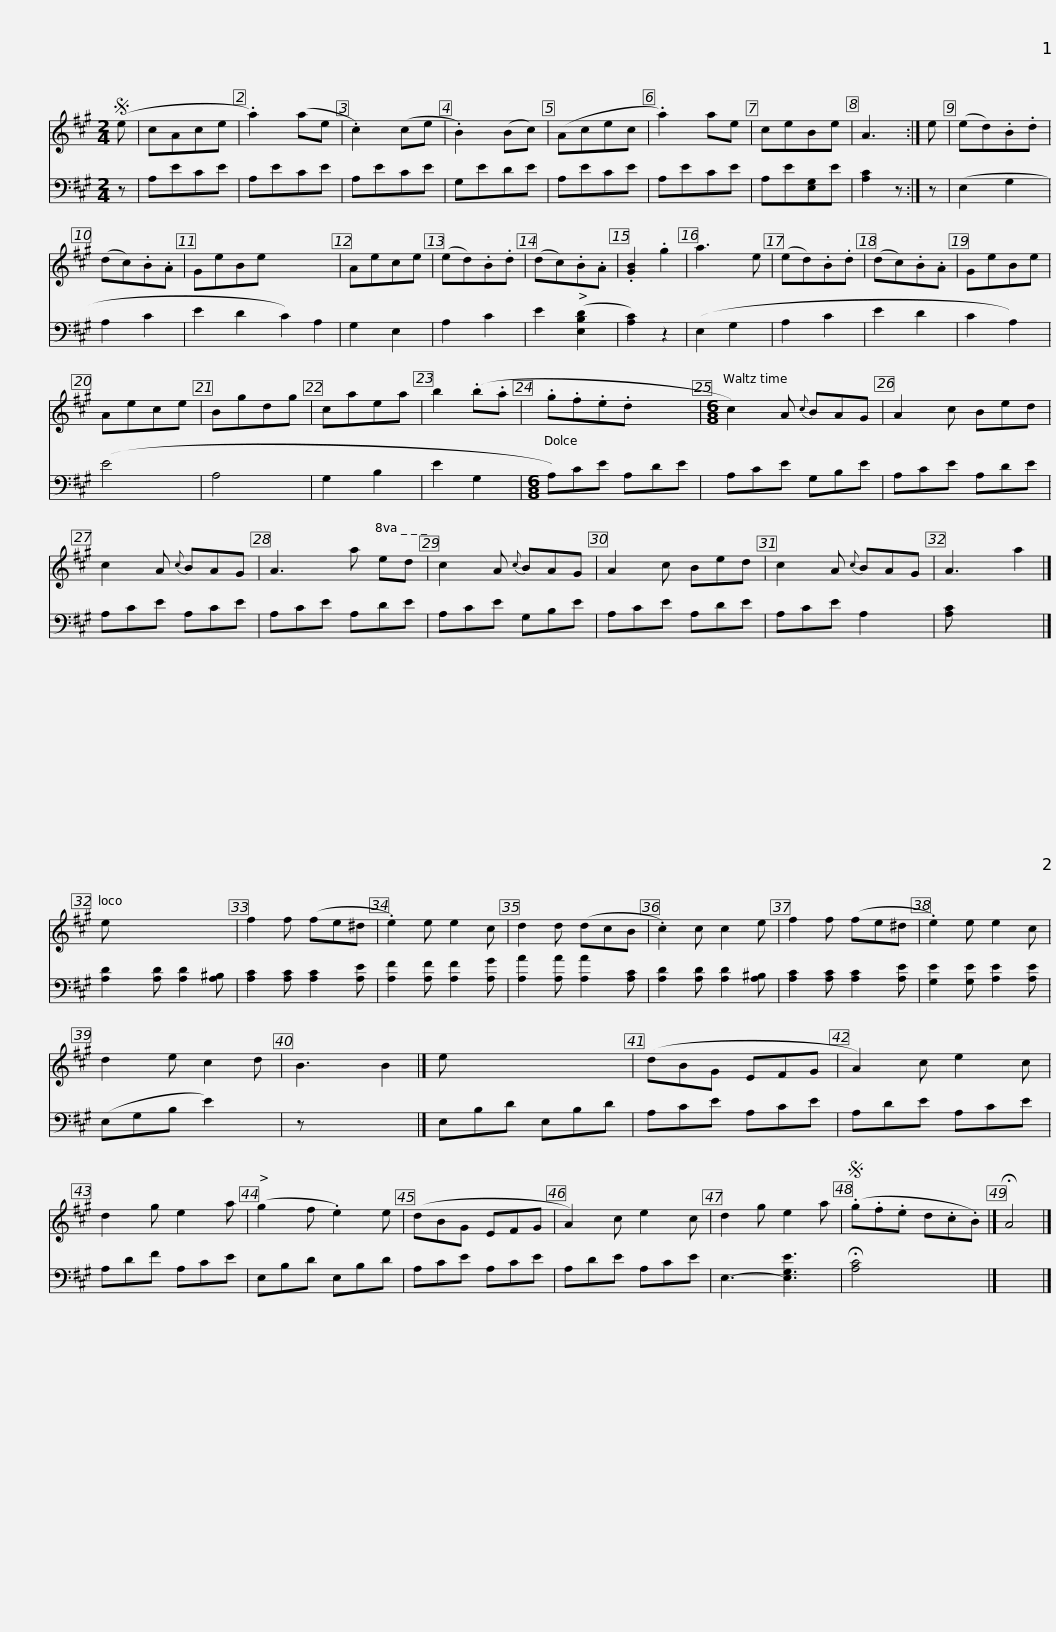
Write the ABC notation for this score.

X:1
%%score 1 2
L:1/8
M:2/4
I:linebreak $
K:A
V:1 treble
V:2 bass
V:1
S (e | cAce | .a2) (ae | .c2) (ce | .B2) (Bc) | %5
 (Acec | .a2) ae | ceBe | A3 :| e |$ %10
 (ed).B.d | (dc).B.A | GeBe x4 | Aece | (ed).B.d | %15
 (dc).B.A | .[GB]2 .g2 | a3 e | (ed).B.d | (dc).B.A |$ %20
 GeBe | Aece | Bgdg | caea | b2 (.b.a | %25
 .g.f.e.d x2 |[M:6/8] c2) A{c} BAG | A2 c Bed |$ c2 A{c} BAG | A3 a ed | %30
 c2 A{c} BAG | A2 c Bed | c2 A{c} BAG | A3 a2 |]$ e x5 | %35
 f2 f (fe^d | .e2) e e2 c | d2 d (dcB | .c2) c c2 e | f2 f (fe^d | %40
 .e2) e e2 c |$ d2 e c2 d | B3 B2 |] e x5 | (dBG EFG | %45
 A2) c e2 c | d2 g e2 a | (g2 f .e2) e |$ (dBG EFG | A2) c e2 c | %50
 d2 g e2 a |S (.g.f.e d.c.B) |] !fermata!A4 |] %53
V:2
 z | A,ECE | A,ECE | A,ECE | G,EDE | %5
 A,ECE | A,ECE | A,E[E,G,]E | [A,C]2 z :| z |$ %10
 (E,2 G,2 | A,2 C2 | E2 D2 C2) A,2 | G,2 E,2 | A,2 C2 | %15
 E2 ([E,B,D]2 | [A,C]2) z2 | (E,2 G,2 | A,2 C2 | E2 D2 |$ %20
 C2 A,2) | (E4 | A,4 | G,2 B,2 | E2 G,2 | %25
[M:6/8] A,)CE A,DE | A,CE G,B,E | A,CE A,DE |$ A,CE A,CE | A,CE A,DE | %30
 A,CE G,B,E | A,CE A,DE | A,CE A,2 x | [A,C] x4 |]$ [A,D]2 [A,D] [A,D]2 [A,^B,] | %35
 [A,C]2 [A,C] [A,C]2 [A,E] | [A,F]2 [A,F] [A,F]2 [A,G] | [A,A]2 [A,A] [A,A]2 [A,C] | [A,D]2 [A,D] [A,D]2 [A,^B,] | [A,C]2 [A,C] [A,C]2 [A,E] | %40
 [G,E]2 [G,E] [A,E]2 [A,E] |$ (E,G,B, E2) x | z x4 |] E,B,D E,B,D | A,CE A,CE | %45
 A,DE A,CE | A,DF A,CE | E,B,D E,B,D |$ A,CE A,CE | A,DE A,CE | %50
 E,3- [E,G,E]3 | !fermata![A,C]4 x2 |] x4 |] %53
